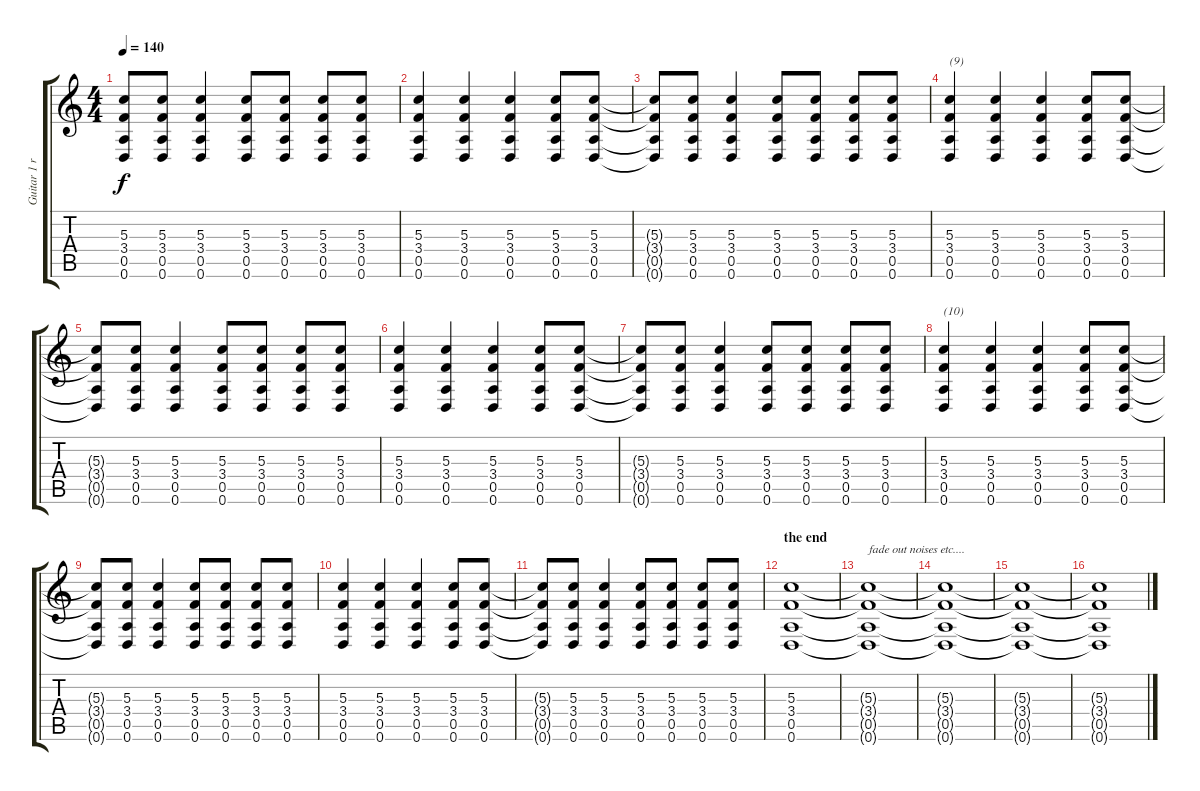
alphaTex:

\track ("Guitar 1 rythm - Drop D" "Guitar 1 r") {instrument distortionguitar}
\staff {score tabs}
\tuning (E4 B3 G3 D3 A2 D2) {hide}
\ts (4 4)
\tempo 140
\clef g2
\ks c
(5.3{t} 3.4{t} 0.5{t} 0.6{t}).8{dy f} (5.3 3.4 0.5 0.6).8 (5.3 3.4 0.5 0.6).4 (5.3 3.4 0.5 0.6).8 (5.3 3.4 0.5 0.6).8 (5.3 3.4 0.5 0.6).8 (5.3 3.4 0.5 0.6).8 |
(5.3 3.4 0.5 0.6).4 (5.3 3.4 0.5 0.6).4 (5.3 3.4 0.5 0.6).4 (5.3 3.4 0.5 0.6).8 (5.3 3.4 0.5 0.6).8 |
(5.3{t} 3.4{t} 0.5{t} 0.6{t}).8 (5.3 3.4 0.5 0.6).8 (5.3 3.4 0.5 0.6).4 (5.3 3.4 0.5 0.6).8 (5.3 3.4 0.5 0.6).8 (5.3 3.4 0.5 0.6).8 (5.3 3.4 0.5 0.6).8 |
(5.3 3.4 0.5 0.6).4{txt "(9)"} (5.3 3.4 0.5 0.6).4 (5.3 3.4 0.5 0.6).4 (5.3 3.4 0.5 0.6).8 (5.3 3.4 0.5 0.6).8 |
(5.3{t} 3.4{t} 0.5{t} 0.6{t}).8 (5.3 3.4 0.5 0.6).8 (5.3 3.4 0.5 0.6).4 (5.3 3.4 0.5 0.6).8 (5.3 3.4 0.5 0.6).8 (5.3 3.4 0.5 0.6).8 (5.3 3.4 0.5 0.6).8 |
(5.3 3.4 0.5 0.6).4 (5.3 3.4 0.5 0.6).4 (5.3 3.4 0.5 0.6).4 (5.3 3.4 0.5 0.6).8 (5.3 3.4 0.5 0.6).8 |
(5.3{t} 3.4{t} 0.5{t} 0.6{t}).8 (5.3 3.4 0.5 0.6).8 (5.3 3.4 0.5 0.6).4 (5.3 3.4 0.5 0.6).8 (5.3 3.4 0.5 0.6).8 (5.3 3.4 0.5 0.6).8 (5.3 3.4 0.5 0.6).8 |
(5.3 3.4 0.5 0.6).4{txt "(10)"} (5.3 3.4 0.5 0.6).4 (5.3 3.4 0.5 0.6).4 (5.3 3.4 0.5 0.6).8 (5.3 3.4 0.5 0.6).8 |
(5.3{t} 3.4{t} 0.5{t} 0.6{t}).8 (5.3 3.4 0.5 0.6).8 (5.3 3.4 0.5 0.6).4 (5.3 3.4 0.5 0.6).8 (5.3 3.4 0.5 0.6).8 (5.3 3.4 0.5 0.6).8 (5.3 3.4 0.5 0.6).8 |
(5.3 3.4 0.5 0.6).4 (5.3 3.4 0.5 0.6).4 (5.3 3.4 0.5 0.6).4 (5.3 3.4 0.5 0.6).8 (5.3 3.4 0.5 0.6).8 |
(5.3{t} 3.4{t} 0.5{t} 0.6{t}).8 (5.3 3.4 0.5 0.6).8 (5.3 3.4 0.5 0.6).4 (5.3 3.4 0.5 0.6).8 (5.3 3.4 0.5 0.6).8 (5.3 3.4 0.5 0.6).8 (5.3 3.4 0.5 0.6).8 |
\section ("" "the end")
(5.3 3.4 0.5 0.6).1 |
(5.3{t} 3.4{t} 0.5{t} 0.6{t}).1{txt "fade out noises etc...." volume 0} |
(5.3{t} 3.4{t} 0.5{t} 0.6{t}).1 |
(5.3{t} 3.4{t} 0.5{t} 0.6{t}).1 |
(5.3{t} 3.4{t} 0.5{t} 0.6{t}).1
